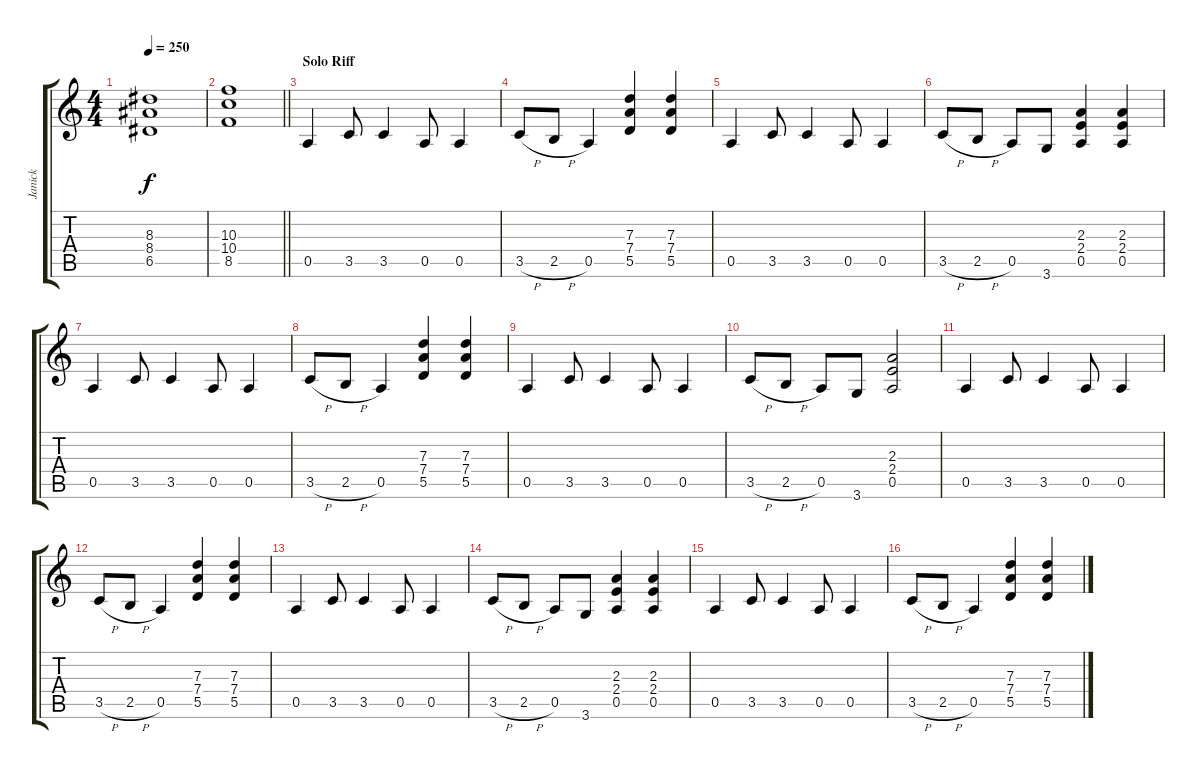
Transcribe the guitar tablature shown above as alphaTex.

\track ("Janick" "Janick") {instrument distortionguitar}
\staff {score tabs}
\tuning (E4 B3 G3 D3 A2 E2) {hide}
\ts (4 4)
\tempo 250
\clef g2
\ks c
(8.3 8.4 6.5).1{dy f} |
\barLineRight lightlight
(10.3 10.4 8.5).1 |
\section ("" "Solo Riff")
0.5.4 3.5.8 3.5.4 0.5.8 0.5.4 |
3.5{h}.8 2.5{h}.8 0.5.4 (7.3 7.4 5.5).4 (7.3 7.4 5.5).4 |
0.5.4 3.5.8 3.5.4 0.5.8 0.5.4 |
3.5{h}.8 2.5{h}.8 0.5.8 3.6.8 (2.3 2.4 0.5).4 (2.3 2.4 0.5).4 |
0.5.4 3.5.8 3.5.4 0.5.8 0.5.4 |
3.5{h}.8 2.5{h}.8 0.5.4 (7.3 7.4 5.5).4 (7.3 7.4 5.5).4 |
0.5.4 3.5.8 3.5.4 0.5.8 0.5.4 |
3.5{h}.8 2.5{h}.8 0.5.8 3.6.8 (2.3 2.4 0.5).2 |
0.5.4 3.5.8 3.5.4 0.5.8 0.5.4 |
3.5{h}.8 2.5{h}.8 0.5.4 (7.3 7.4 5.5).4 (7.3 7.4 5.5).4 |
0.5.4 3.5.8 3.5.4 0.5.8 0.5.4 |
3.5{h}.8 2.5{h}.8 0.5.8 3.6.8 (2.3 2.4 0.5).4 (2.3 2.4 0.5).4 |
0.5.4 3.5.8 3.5.4 0.5.8 0.5.4 |
3.5{h}.8 2.5{h}.8 0.5.4 (7.3 7.4 5.5).4 (7.3 7.4 5.5).4
